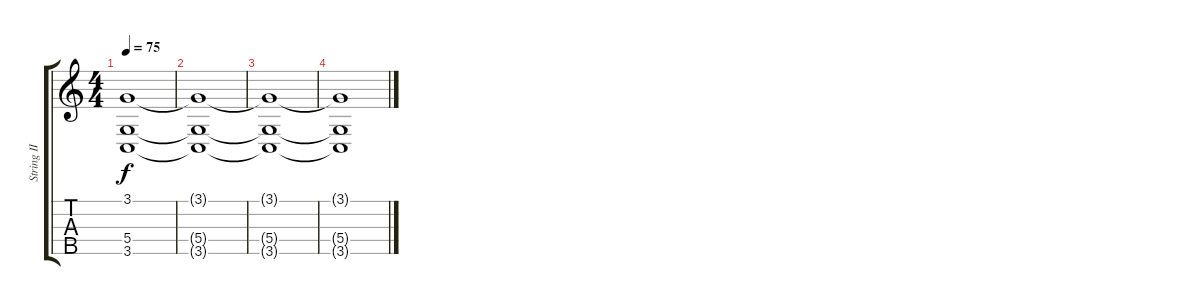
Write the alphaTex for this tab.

\track ("String II" "String II") {instrument stringensemble2}
\staff {score tabs}
\tuning (E4 B3 G3 D3 A2) {hide}
\ts (4 4)
\tempo 75
\clef g2
\ks c
(3.1 5.4 3.5).1{dy f} |
(3.1{t} 5.4{t} 3.5{t}).1 |
(3.1{t} 5.4{t} 3.5{t}).1 |
(3.1{t} 5.4{t} 3.5{t}).1
